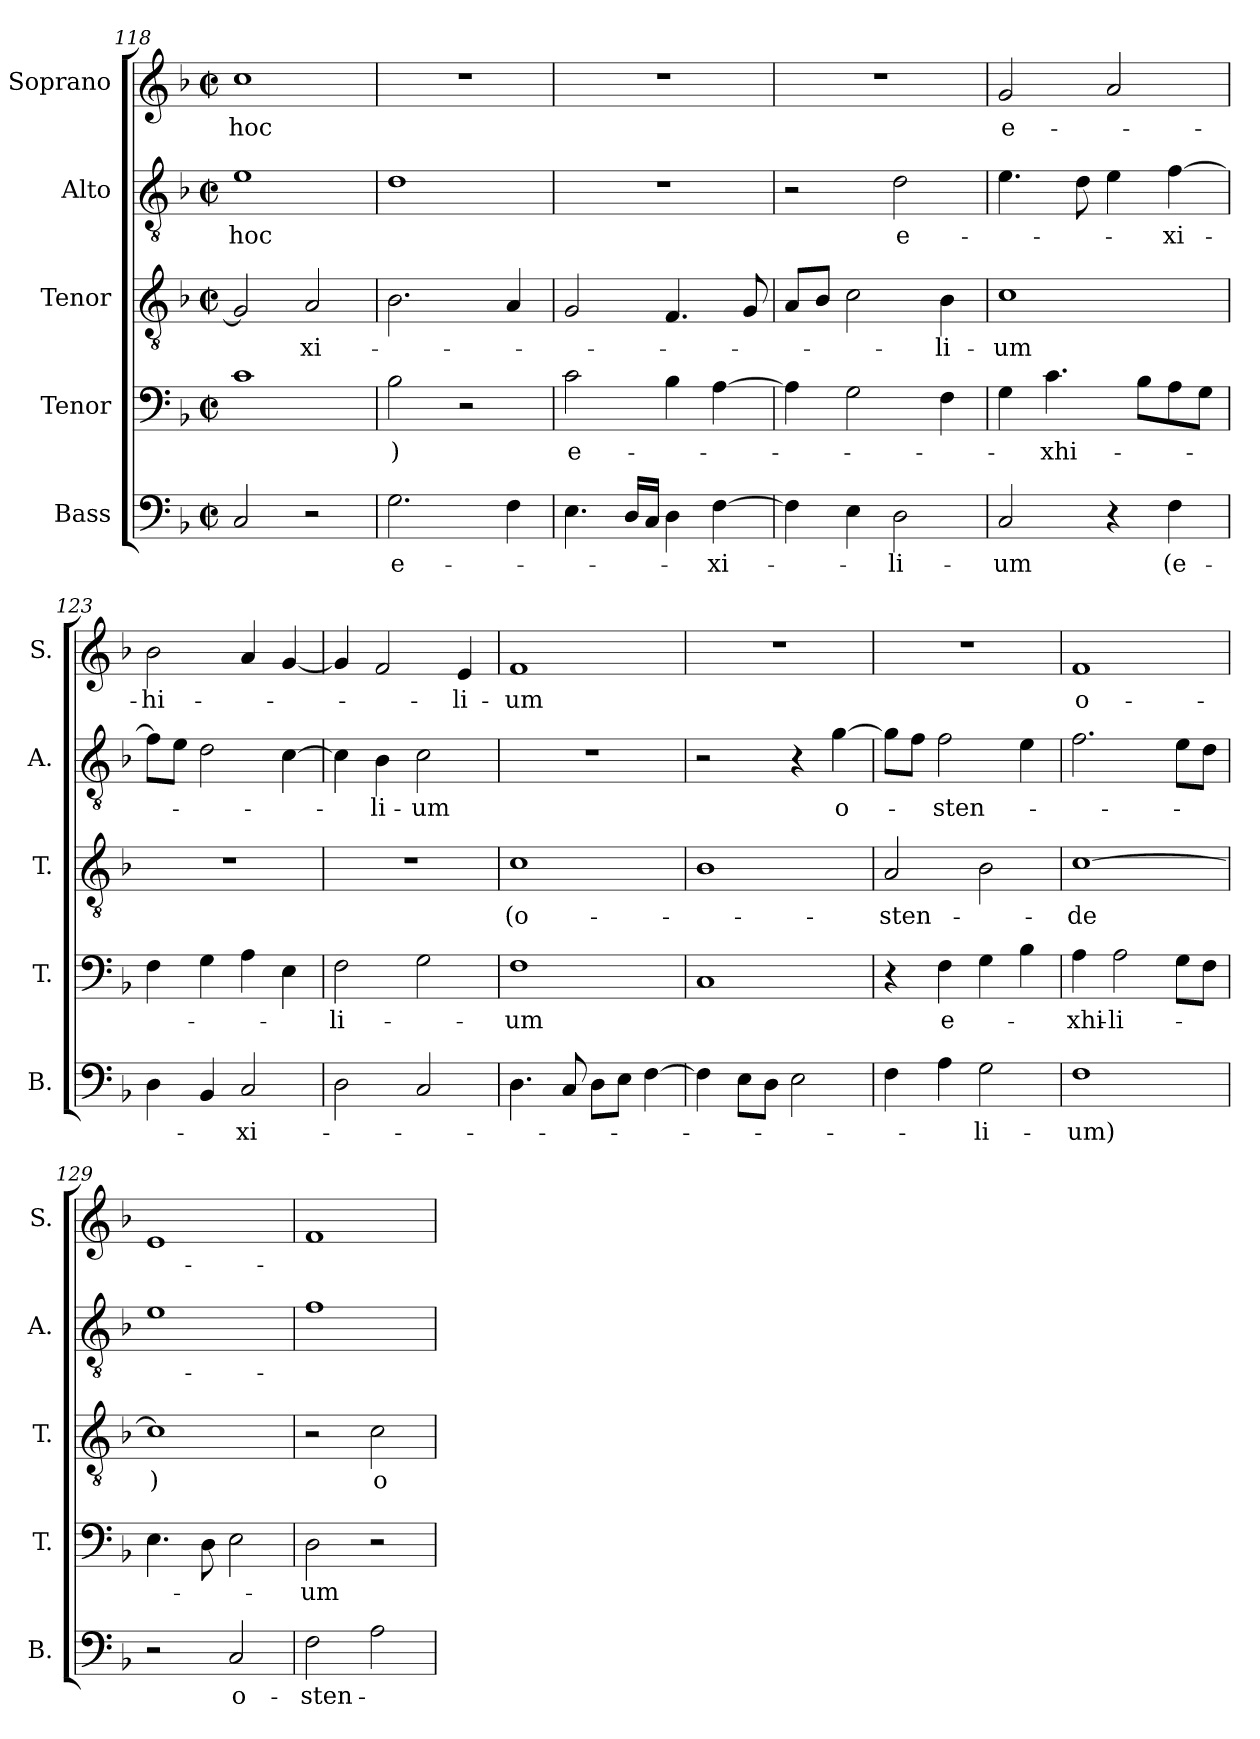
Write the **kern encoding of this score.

**kern	**text	**kern	**text	**kern	**text	**kern	**text	**kern	**text
*part5	*part5	*part4	*part4	*part3	*part3	*part2	*part2	*part1	*part1
*staff5	*staff5	*staff4	*staff4	*staff3	*staff3	*staff2	*staff2	*staff1	*staff1
*I"Bass	*	*I"Tenor	*	*I"Tenor	*	*I"Alto	*	*I"Soprano	*
*I'B.	*	*I'T.	*	*I'T.	*	*I'A.	*	*I'S.	*
*clefF4	*	*clefF4	*	*clefGv2	*	*clefGv2	*	*clefG2	*
*k[b-]	*	*k[b-]	*	*k[b-]	*	*k[b-]	*	*k[b-]	*
*M2/2	*	*M2/2	*	*M2/2	*	*M2/2	*	*M2/2	*
*met(c|)	*	*met(c|)	*	*met(c|)	*	*met(c|)	*	*met(c|)	*
=118	=118	=118	=118	=118	=118	=118	=118	=118	=118
!	!	!	!	!	!	!	!LO:LY:b	!	!LO:LY:b
2C/	.	1c	.	2G/]	.	1e	hoc	1cc	hoc
!	!	!	!	!	!LO:LY:b	!	!	!	!
2r	.	.	.	2A/	-xi-	.	.	.	.
=119	=119	=119	=119	=119	=119	=119	=119	=119	=119
!	!LO:LY:b	!	!LO:LY:b	!	!	!	!	!	!
2.G\	e-	2B-\	)	2.B-\	.	1d	.	1r	.
.	.	2r	.	.	.	.	.	.	.
4F\	.	.	.	4A/	.	.	.	.	.
=120	=120	=120	=120	=120	=120	=120	=120	=120	=120
!	!	!	!LO:LY:b	!	!	!	!	!	!
4.E\	.	2c\	e-	2G/	.	1r	.	1r	.
16D/LL	.	.	.	.	.	.	.	.	.
16C/JJ	.	.	.	.	.	.	.	.	.
4D\	.	4B-\	.	4.F/	.	.	.	.	.
!	!LO:LY:b	!	!	!	!	!	!	!	!
[4F\	-xi-	[4A\	.	.	.	.	.	.	.
.	.	.	.	8G/	.	.	.	.	.
=121	=121	=121	=121	=121	=121	=121	=121	=121	=121
4F\]	.	4A\]	.	8A/L	.	2r	.	1r	.
.	.	.	.	8B-/J	.	.	.	.	.
4E\	.	2G\	.	2c\	.	.	.	.	.
!	!LO:LY:b	!	!	!	!	!	!LO:LY:b	!	!
2D\	-li-	.	.	.	.	2d\	e-	.	.
!	!	!	!	!	!LO:LY:b	!	!	!	!
.	.	4F\	.	4B-\	-li-	.	.	.	.
!!LO:PB:g=z
=122	=122	=122	=122	=122	=122	=122	=122	=122	=122
!	!LO:LY:b	!	!	!	!LO:LY:b	!	!	!	!LO:LY:b
2C/	-um	4G\	.	1c	-um	4.e\	.	2g/	e-
!	!	!	!LO:LY:b	!	!	!	!	!	!
.	.	4.c\	-xhi-	.	.	.	.	.	.
.	.	.	.	.	.	8d\	.	.	.
4r	.	.	.	.	.	4e\	.	2a/	.
.	.	8B-\L	.	.	.	.	.	.	.
!	!LO:LY:b	!	!	!	!	!	!LO:LY:b	!	!
4F\	(e-	8A\	.	.	.	[4f\	-xi-	.	.
.	.	8G\J	.	.	.	.	.	.	.
=123	=123	=123	=123	=123	=123	=123	=123	=123	=123
!	!	!	!	!	!	!	!	!	!LO:LY:b
4D\	.	4F\	.	1r	.	8f\L]	.	2b-\	-hi-
.	.	.	.	.	.	8e\J	.	.	.
4BB-/	.	4G\	.	.	.	2d\	.	.	.
!	!LO:LY:b	!	!	!	!	!	!	!	!
2C/	-xi-	4A\	.	.	.	.	.	4a/	.
.	.	4E\	.	.	.	[4c\	.	[4g/	.
=124	=124	=124	=124	=124	=124	=124	=124	=124	=124
!	!	!	!LO:LY:b	!	!	!	!	!	!
2D\	.	2F\	li-	1r	.	4c\]	.	4g/]	.
!	!	!	!	!	!	!	!LO:LY:b	!	!
.	.	.	.	.	.	4B-\	-li-	2f/	.
!	!	!	!	!	!	!	!LO:LY:b	!	!
2C/	.	2G\	.	.	.	2c\	-um	.	.
!	!	!	!	!	!	!	!	!	!LO:LY:b
.	.	.	.	.	.	.	.	4e/	-li-
=125	=125	=125	=125	=125	=125	=125	=125	=125	=125
!	!	!	!LO:LY:b	!	!LO:LY:b	!	!	!	!LO:LY:b
4.D\	.	1F	-um	1c	(o-	1r	.	1f	-um
8C/	.	.	.	.	.	.	.	.	.
8D\L	.	.	.	.	.	.	.	.	.
8E\J	.	.	.	.	.	.	.	.	.
[4F\	.	.	.	.	.	.	.	.	.
=126	=126	=126	=126	=126	=126	=126	=126	=126	=126
4F\]	.	1C	.	1B-	.	2r	.	1r	.
8E\L	.	.	.	.	.	.	.	.	.
8D\J	.	.	.	.	.	.	.	.	.
2E\	.	.	.	.	.	4r	.	.	.
!	!	!	!	!	!	!	!LO:LY:b	!	!
.	.	.	.	.	.	[4g\	o-	.	.
=127	=127	=127	=127	=127	=127	=127	=127	=127	=127
!	!	!	!	!	!LO:LY:b	!	!	!	!
4F\	.	4r	.	2A/	-sten-	8g\L]	.	1r	.
.	.	.	.	.	.	8f\J	.	.	.
!	!	!	!LO:LY:b	!	!	!	!LO:LY:b	!	!
4A\	.	4F\	e-	.	.	2f\	-sten-	.	.
!	!LO:LY:b	!	!	!	!	!	!	!	!
2G\	-li-	4G\	.	2B-\	.	.	.	.	.
.	.	4B-\	.	.	.	4e\	.	.	.
!!LO:LB:g=z
=128	=128	=128	=128	=128	=128	=128	=128	=128	=128
!	!LO:LY:b	!	!LO:LY:b	!	!LO:LY:b	!	!	!	!LO:LY:b
1F	-um)	4A\	-xhi-	[1c	-de	2.f\	.	1f	o-
!	!	!	!LO:LY:b	!	!	!	!	!	!
.	.	2A\	-li-	.	.	.	.	.	.
.	.	8G\L	.	.	.	8e\L	.	.	.
.	.	8F\J	.	.	.	8d\J	.	.	.
=129	=129	=129	=129	=129	=129	=129	=129	=129	=129
!	!	!	!	!	!LO:LY:b	!	!	!	!
2r	.	4.E\	.	1c]	)	1e	.	1e	.
.	.	8D\	.	.	.	.	.	.	.
!	!LO:LY:b	!	!	!	!	!	!	!	!
2C/	o-	2E\	.	.	.	.	.	.	.
=130	=130	=130	=130	=130	=130	=130	=130	=130	=130
!	!LO:LY:b	!	!LO:LY:b	!	!	!	!	!	!
2F\	sten-	2D\	-um	2r	.	1f	.	1f	.
!	!	!	!	!	!LO:LY:b	!	!	!	!
2A\	.	2r	.	2c\	o-	.	.	.	.
=	=	=	=	=	=	=	=	=	=
*-	*-	*-	*-	*-	*-	*-	*-	*-	*-
